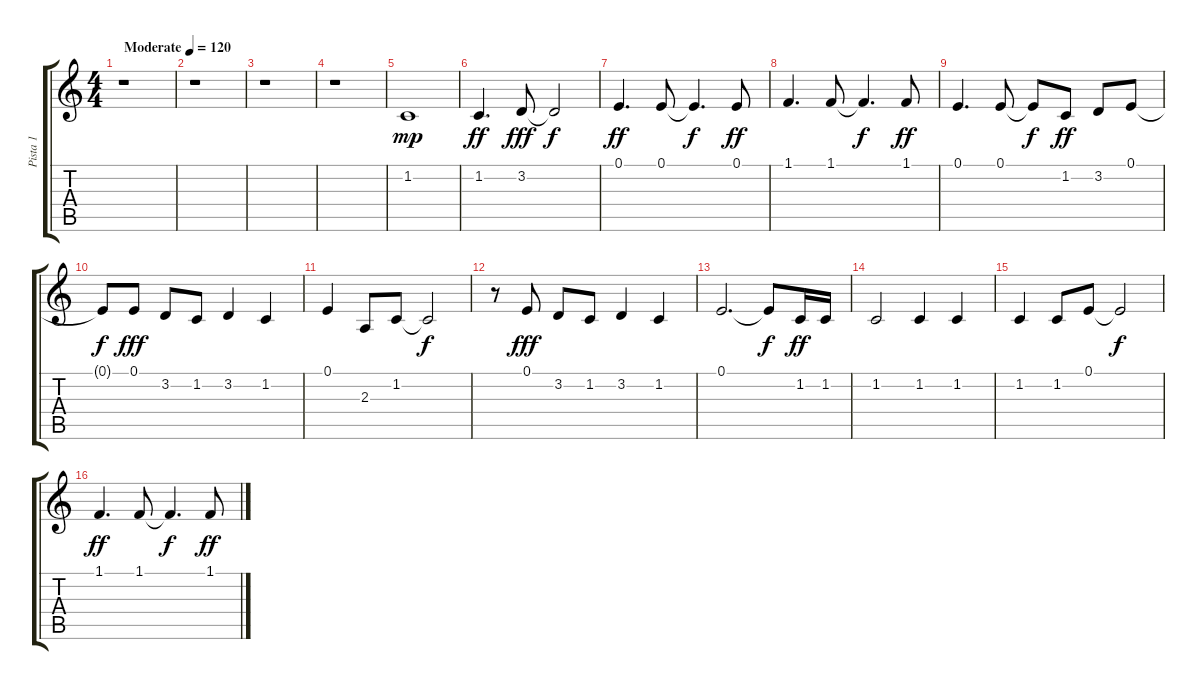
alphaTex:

\track ("Pista 1" "Pista 1") {instrument sopranosax}
\staff {score tabs}
\tuning (E4 B3 G3 D3 A2 E2) {hide}
\ts (4 4)
\tempo (120 "Moderate")
\clef g2
\ks c
r.1{dy mp instrument sopranosax} |
r.1 |
r.1 |
r.1 |
1.2.1 |
1.2.4{d dy ff} 3.2.8{dy fff} 3.2{t}.2{dy f} |
0.1.4{d dy ff} 0.1.8 0.1{t}.4{d dy f} 0.1.8{dy ff} |
1.1.4{d} 1.1.8 1.1{t}.4{d dy f} 1.1.8{dy ff} |
0.1.4{d} 0.1.8 0.1{t}.8{dy f} 1.2.8{dy ff} 3.2.8 0.1.8 |
0.1{t}.8{dy f} 0.1.8{dy fff} 3.2.8 1.2.8 3.2.4 1.2.4 |
0.1.4 2.3.8 1.2.8 1.2{t}.2{dy f} |
r.8 0.1.8{dy fff} 3.2.8 1.2.8 3.2.4 1.2.4 |
0.1.2{d} 0.1{t}.8{dy f} 1.2.16{dy ff} 1.2.16 |
1.2.2 1.2.4 1.2.4 |
1.2.4 1.2.8 0.1.8 0.1{t}.2{dy f} |
1.1.4{d dy ff} 1.1.8 1.1{t}.4{d dy f} 1.1.8{dy ff}
